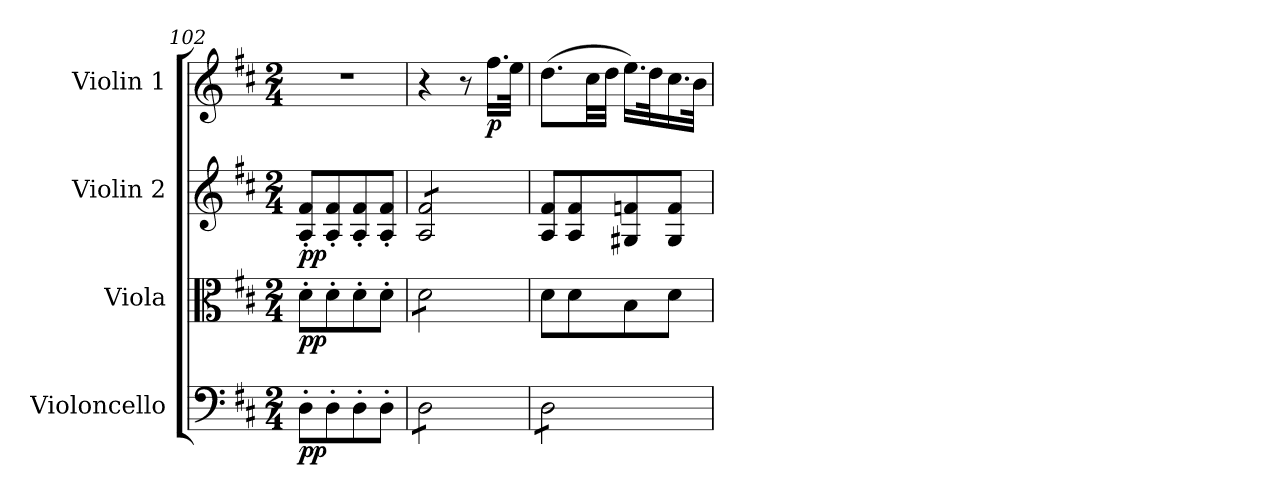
**kern	**dynam	**kern	**dynam	**kern	**dynam	**kern	**dynam
*part4	*part4	*part3	*part3	*part2	*part2	*part1	*part1
*staff4	*staff4	*staff3	*staff3	*staff2	*staff2	*staff1	*staff1
*I"Violoncello	*	*I"Viola	*	*I"Violin 2	*	*I"Violin 1	*
*I'Vc	*	*I'Vla	*	*I'Vln	*	*I'Vln	*
*clefF4	*	*clefC3	*	*clefG2	*	*clefG2	*
*k[f#c#]	*	*k[f#c#]	*	*k[f#c#]	*	*k[f#c#]	*
*M2/4	*	*M2/4	*	*M2/4	*	*M2/4	*
=102	=102	=102	=102	=102	=102	=102	=102
!	!LO:DY:b	!	!LO:DY:b	!	!LO:DY:b	!	!
8D'\L	pp	8d'\L	pp	8A/' 8f#/'L	pp	2r	.
8D'\	.	8d'\	.	8A/' 8f#/'	.	.	.
8D'\	.	8d'\	.	8A/' 8f#/'	.	.	.
8D'\J	.	8d'\J	.	8A/' 8f#/'J	.	.	.
=103	=103	=103	=103	=103	=103	=103	=103
*tremolo	*	*	*	*	*	*	*
*	*	*tremolo	*	*	*	*	*
*	*	*	*	*tremolo	*	*	*
8D\L	.	8d\L	.	8A/ 8f#/L	.	4r	.
8D\	.	8d\	.	8A/ 8f#/	.	.	.
8D\	.	8d\	.	8A/ 8f#/	.	8r	.
!	!	!	!	!	!	!	!LO:DY:b
8D\J	.	8d\J	.	8A/ 8f#/J	.	16.ff#\LL	p
*	*	*	*	*Xtremolo	*	*	*
*	*	*Xtremolo	*	*	*	*	*
.	.	.	.	.	.	32ee\JJk	.
=104	=104	=104	=104	=104	=104	=104	=104
8D\L	.	8d\L	.	8A/ 8f#/L	.	(8.dd\L	.
8D\	.	8d\	.	8A/ 8f#/	.	.	.
.	.	.	.	.	.	32cc#\LL	.
.	.	.	.	.	.	32dd\JJJ	.
8D\	.	8B\	.	8G#X/ 8fn/	.	16.ee\LL)	.
.	.	.	.	.	.	32dd\K	.
8D\J	.	8d\J	.	8G#/ 8f/J	.	16.cc#\	.
*Xtremolo	*	*	*	*	*	*	*
.	.	.	.	.	.	32b\JJk	.
=	=	=	=	=	=	=	=
*-	*-	*-	*-	*-	*-	*-	*-
